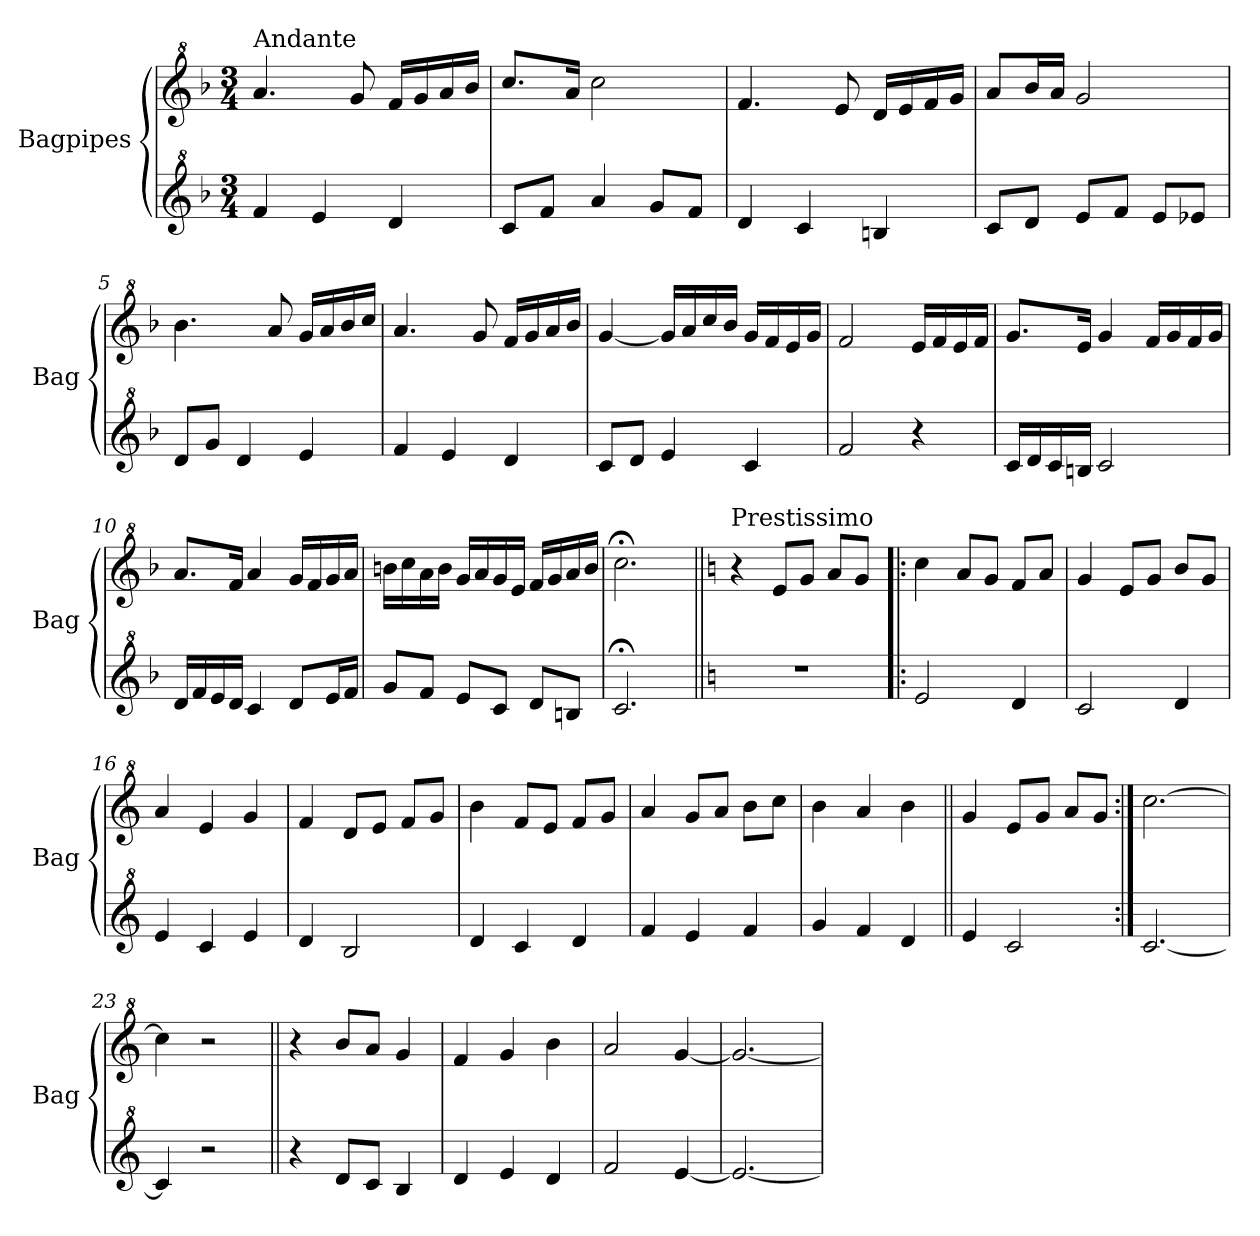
**kern	**kern
*part2	*part1
*staff2	*staff1
*I"Bagpipes	*I"Bagpipes
*I'Bag	*I'Bag
*clefG^2	*clefG^2
*k[b-]	*k[b-]
*F:	*F:
*M3/4	*M3/4
=1	=1
!	!LO:TX:a:t=Andante
4ff/	4.aa/
4ee/	.
.	8gg/
4dd/	16ff/LL
.	16gg/
.	16aa/
.	16bb-/JJ
=2	=2
8cc/L	8.ccc/L
8ff/J	.
.	16aa/Jk
4aa/	2ccc\
8gg/L	.
8ff/J	.
=3	=3
4dd/	4.ff/
4cc/	.
.	8ee/
4bn/	16dd/LL
.	16ee/
.	16ff/
.	16gg/JJ
=4	=4
8cc/L	8aa/L
8dd/J	16bb-/L
.	16aa/JJ
8ee/L	2gg/
8ff/J	.
8ee/L	.
8ee-X/J	.
=5	=5
8dd/L	4.bb-\
8gg/J	.
4dd/	.
.	8aa/
4ee/	16gg/LL
.	16aa/
.	16bb-/
.	16ccc/JJ
=6	=6
4ff/	4.aa/
4ee/	.
.	8gg/
4dd/	16ff/LL
.	16gg/
.	16aa/
.	16bb-/JJ
!!LO:LB:g=z
=7	=7
8cc/L	[4gg/
8dd/J	.
4ee/	16gg/LL]
.	16aa/
.	16ccc/
.	16bb-/JJ
4cc/	16gg/LL
.	16ff/
.	16ee/
.	16gg/JJ
=8	=8
2ff/	2ff/
4r	16ee/LL
.	16ff/
.	16ee/
.	16ff/JJ
=9	=9
16cc/LL	8.gg/L
16dd/	.
16cc/	.
16bn/JJ	16ee/Jk
2cc/	4gg/
.	16ff/LL
.	16gg/
.	16ff/
.	16gg/JJ
=10	=10
16dd/LL	8.aa/L
16ff/	.
16ee/	.
16dd/JJ	16ff/Jk
4cc/	4aa/
8dd/L	16gg/LL
.	16ff/
16ee/L	16gg/
16ff/JJ	16aa/JJ
=11	=11
8gg/L	16bbn\LL
.	16ccc\
8ff/J	16aa\
.	16bb\JJ
8ee/L	16gg/LL
.	16aa/
8cc/J	16gg/
.	16ee/JJ
8dd/L	16ff/LL
.	16gg/
8bn/J	16aa/
.	16bb/JJ
!!LO:LB:g=z
=12	=12
2.cc;/	2.ccc;<\
=13||	=13||
*k[]	*k[]
*C:	*C:
!	!LO:TX:a:t=Prestissimo
2.r	4r
.	8ee/L
.	8gg/J
.	8aa/L
.	8gg/J
=14!|:	=14!|:
2ee/	4ccc\
.	8aa/L
.	8gg/J
4dd/	8ff/L
.	8aa/J
=15	=15
2cc/	4gg/
.	8ee/L
.	8gg/J
4dd/	8bb/L
.	8gg/J
=16	=16
4ee/	4aa/
4cc/	4ee/
4ee/	4gg/
=17	=17
4dd/	4ff/
2b/	8dd/L
.	8ee/J
.	8ff/L
.	8gg/J
=18	=18
4dd/	4bb\
4cc/	8ff/L
.	8ee/J
4dd/	8ff/L
.	8gg/J
=19	=19
4ff/	4aa/
4ee/	8gg/L
.	8aa/J
4ff/	8bb\L
.	8ccc\J
=20	=20
4gg/	4bb\
4ff/	4aa/
4dd/	4bb\
!!LO:LB:g=z
=21||	=21||
4ee/	4gg/
2cc/	8ee/L
.	8gg/J
.	8aa/L
.	8gg/J
=22:|!	=22:|!
[2.cc/	[2.ccc\
=23	=23
4cc/]	4ccc\]
2r	2r
=24||	=24||
4r	4r
8dd/L	8bb/L
8cc/J	8aa/J
4b/	4gg/
=25	=25
4dd/	4ff/
4ee/	4gg/
4dd/	4bb\
=26	=26
2ff/	2aa/
[4ee/	[4gg/
=27	=27
2.ee/_	2.gg/_
=	=
*-	*-
